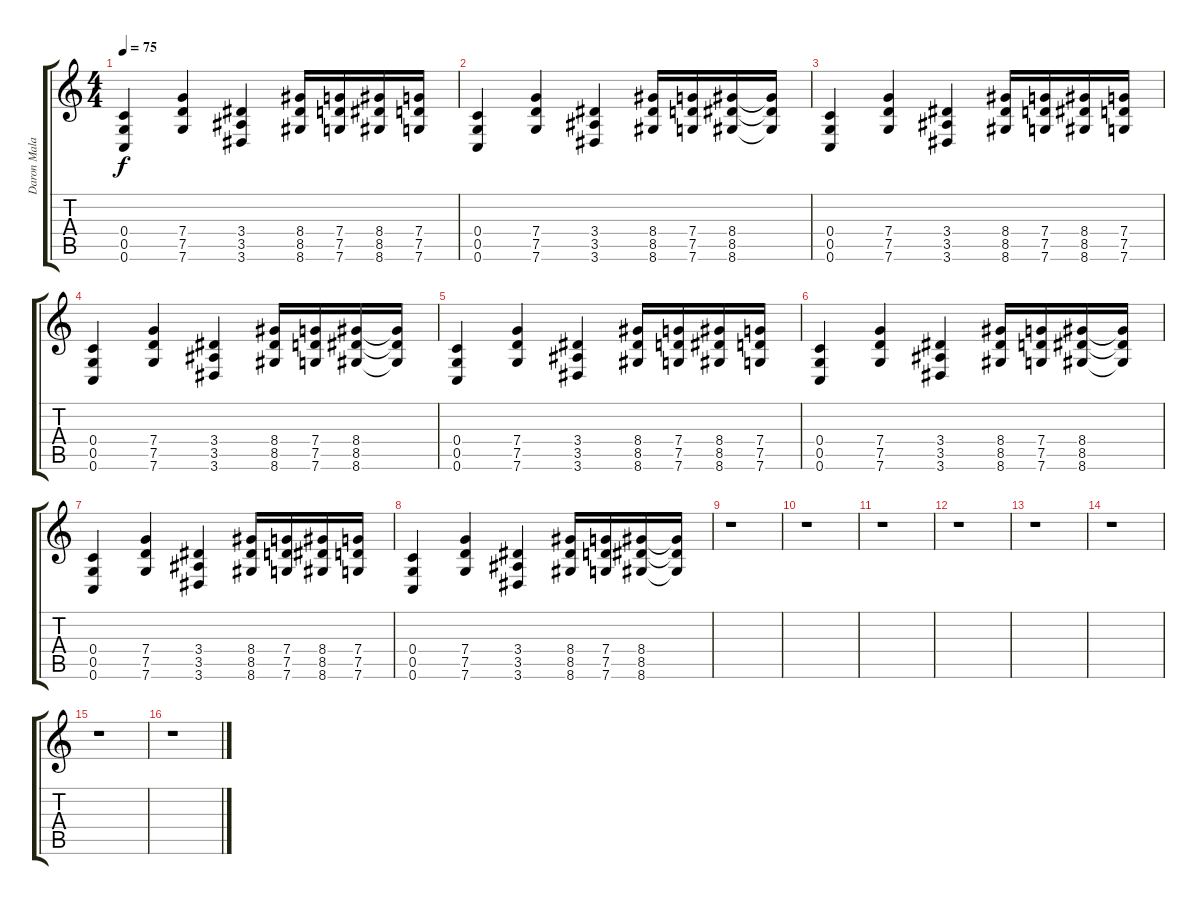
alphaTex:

\track ("Daron Malakian" "Daron Mala") {instrument distortionguitar}
\staff {score tabs}
\tuning (D4 A3 F3 C3 G2 C2) {hide}
\ts (4 4)
\tempo 75
\clef g2
\ks c
(0.4 0.5 0.6).4{dy f} (7.4 7.5 7.6).4 (3.4 3.5 3.6).4 (8.4 8.5 8.6).16 (7.4 7.5 7.6).16 (8.4 8.5 8.6).16 (7.4 7.5 7.6).16 |
(0.4 0.5 0.6).4 (7.4 7.5 7.6).4 (3.4 3.5 3.6).4 (8.4 8.5 8.6).16 (7.4 7.5 7.6).16 (8.4 8.5 8.6).16 (8.4{t} 8.5{t} 8.6{t}).16 |
(0.4 0.5 0.6).4 (7.4 7.5 7.6).4 (3.4 3.5 3.6).4 (8.4 8.5 8.6).16 (7.4 7.5 7.6).16 (8.4 8.5 8.6).16 (7.4 7.5 7.6).16 |
(0.4 0.5 0.6).4 (7.4 7.5 7.6).4 (3.4 3.5 3.6).4 (8.4 8.5 8.6).16 (7.4 7.5 7.6).16 (8.4 8.5 8.6).16 (8.4{t} 8.5{t} 8.6{t}).16 |
(0.4 0.5 0.6).4 (7.4 7.5 7.6).4 (3.4 3.5 3.6).4 (8.4 8.5 8.6).16 (7.4 7.5 7.6).16 (8.4 8.5 8.6).16 (7.4 7.5 7.6).16 |
(0.4 0.5 0.6).4 (7.4 7.5 7.6).4 (3.4 3.5 3.6).4 (8.4 8.5 8.6).16 (7.4 7.5 7.6).16 (8.4 8.5 8.6).16 (8.4{t} 8.5{t} 8.6{t}).16 |
(0.4 0.5 0.6).4 (7.4 7.5 7.6).4 (3.4 3.5 3.6).4 (8.4 8.5 8.6).16 (7.4 7.5 7.6).16 (8.4 8.5 8.6).16 (7.4 7.5 7.6).16 |
(0.4 0.5 0.6).4 (7.4 7.5 7.6).4 (3.4 3.5 3.6).4 (8.4 8.5 8.6).16 (7.4 7.5 7.6).16 (8.4 8.5 8.6).16 (8.4{t} 8.5{t} 8.6{t}).16 |
r.1 |
r.1 |
r.1 |
r.1 |
r.1 |
r.1 |
r.1 |
r.1
